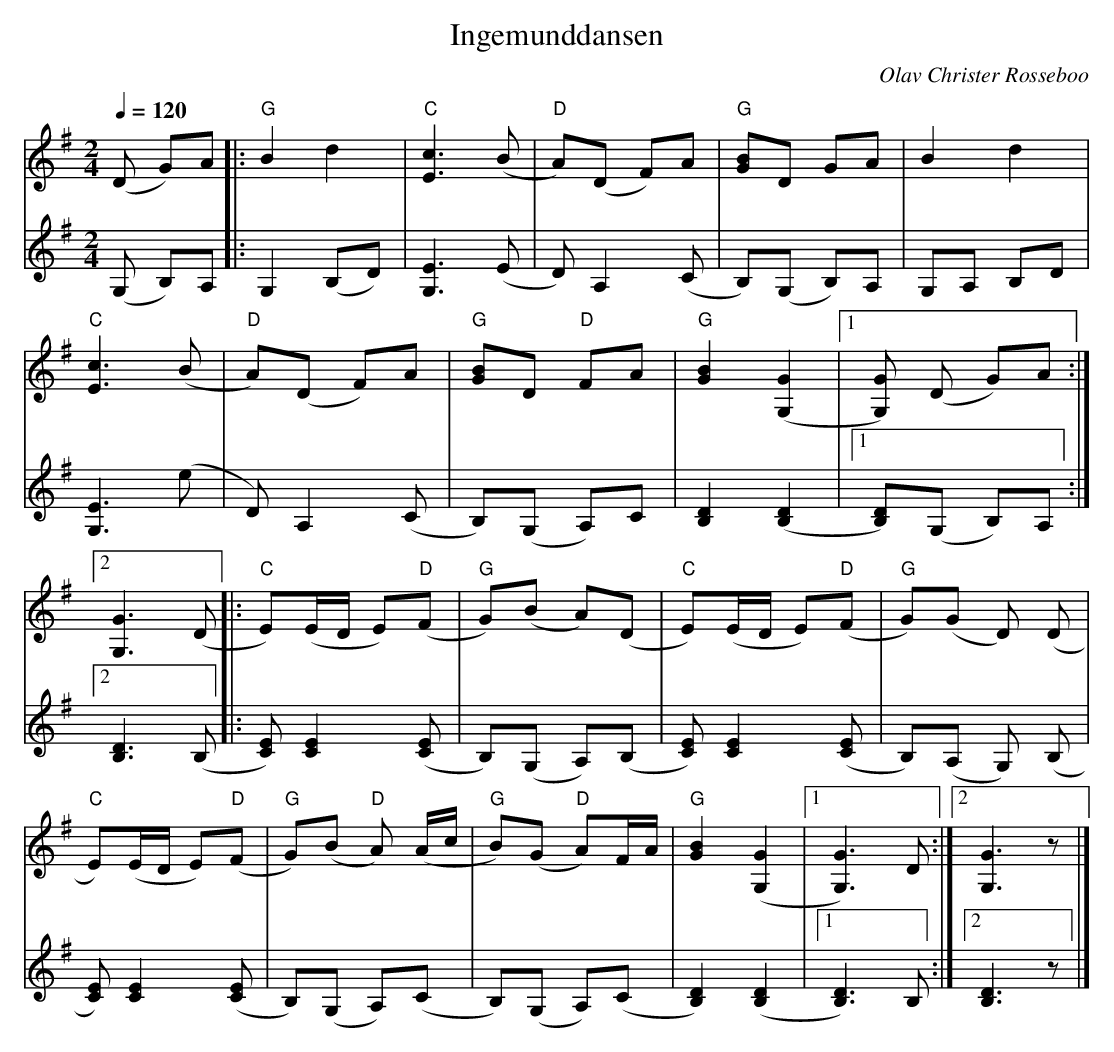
X:1
T:Ingemunddansen
C:Olav Christer Rosseb\oo
M:2/4
L:1/8
Q:1/4=120
K:G
[V:1](D G)A |:"G"B2 d2 | "C"[E3c3] (B|"D"A)(D F)A | "G"[GB]D GA | B2 d2 |
[V:2](G, B,)A, |:G,2 (B,D) | [E3G,3] (E | D) A,2 (C | B,)(G, B,)A, | G,A, B,D |
[V:1]"C"[E3c3] (B | "D"A)(D F)A | "G"[GB]D "D"FA | "G"[G2B2] [G2(G,2] |[1 [G,)G] (D G)A :|]
[V:2][E3G,3] (e | D) A,2 (C | B,)(G, A,)C | [D2B,2] [D2(B,2] |[1 [B,)D](G, B,)A, :|]
[V:1][2 [G,3G3] (D |: "C"E)(E/D/ E)("D"F | "G"G)(B A)(D | "C"E)(E/D/ E)("D"F | "G"G)(G D) (D |
[V:2][2 [D3B,3] (B, |: [CE]) [C2E2] ([EC] | B,)(G, A,)(B, | [CE]) [C2E2] ([EC] | B,)(A, G,) (B, |
[V:1]"C"E)(E/D/ E)("D"F | "G"G)(B "D"A) (A/c/ | "G"B)(G "D"A)F/A/ | "G"[G2B2] ([G2G,2] |[1 [G,3G3]) D :|[2 [G,3G3] z |]
[V:2][CE]) [C2E2] ([EC] | B,)(G, A,)(C | B,)(G, A,)(C | [B,2D2]) ([D2B,2] |[1 [B,3D3]) B, :|[2 [B,3D3] z|]
